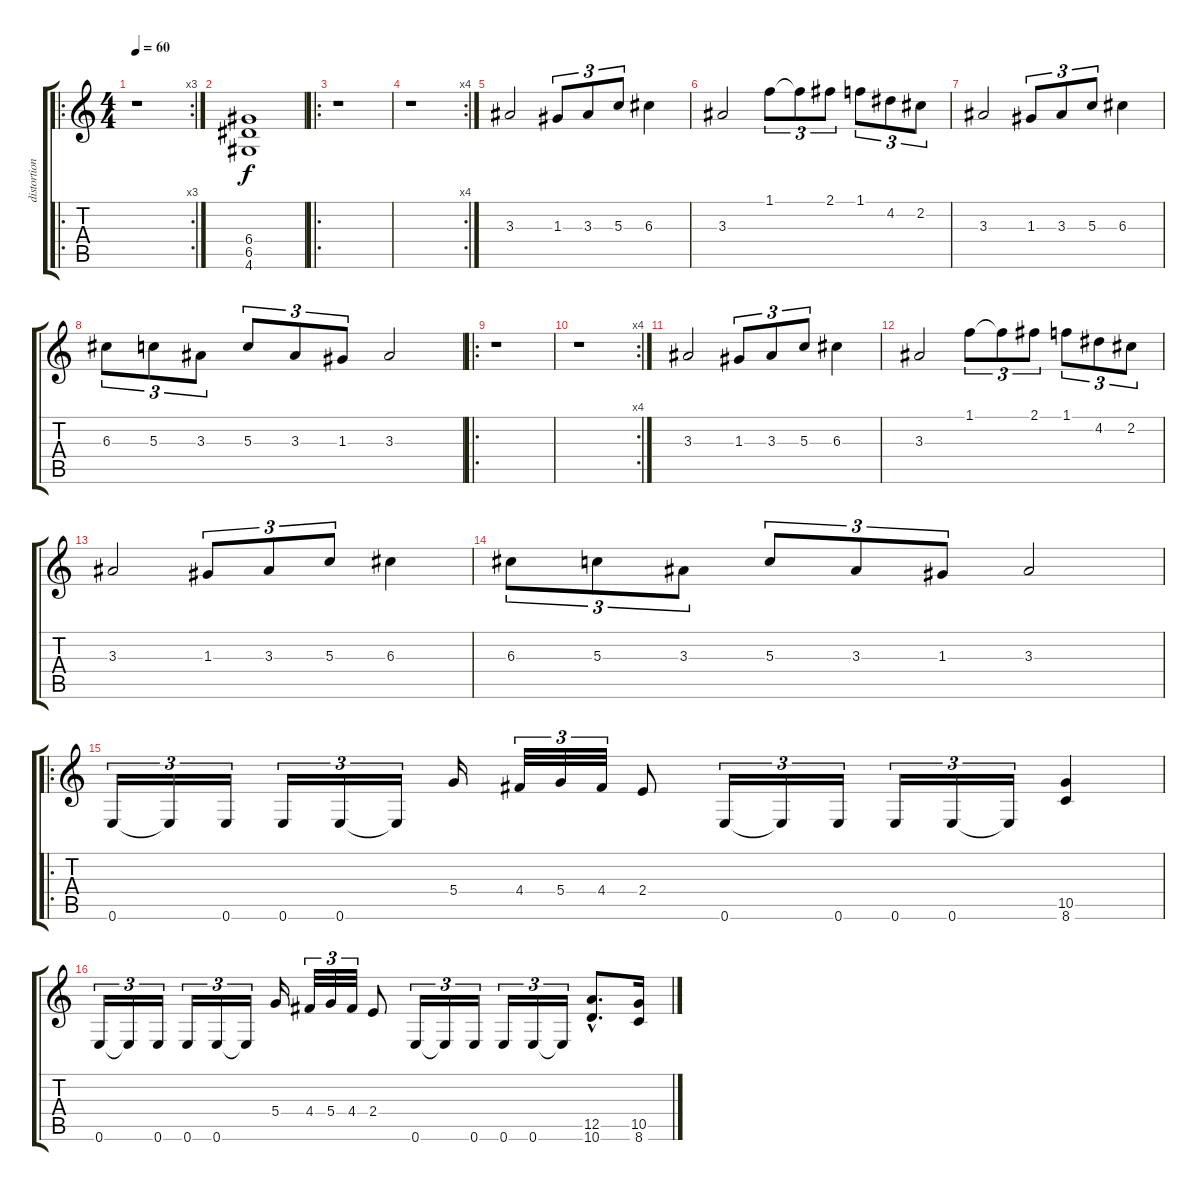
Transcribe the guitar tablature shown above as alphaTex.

\track ("distortion guitar" "distortion") {instrument distortionguitar}
\staff {score tabs}
\tuning (E4 B3 G3 D3 A2 E2) {hide}
\ro
\rc 3
\ts (4 4)
\tempo 60
\tempo 120
\tempo 60
\clef g2
\ks c
r.1{dy f instrument distortionguitar} |
(6.4 6.5 4.6).1 |
\ro
r.1 |
\rc 4
r.1 |
3.3.2 1.3.8{tu (3 2)} 3.3.8{tu (3 2)} 5.3.8{tu (3 2)} 6.3.4 |
3.3.2 1.1.8{tu (3 2)} 1.1{t}.8{tu (3 2)} 2.1.8{tu (3 2)} 1.1.8{tu (3 2)} 4.2.8{tu (3 2)} 2.2.8{tu (3 2)} |
3.3.2 1.3.8{tu (3 2)} 3.3.8{tu (3 2)} 5.3.8{tu (3 2)} 6.3.4 |
6.3.8{tu (3 2)} 5.3.8{tu (3 2)} 3.3.8{tu (3 2)} 5.3.8{tu (3 2)} 3.3.8{tu (3 2)} 1.3.8{tu (3 2)} 3.3.2 |
\ro
r.1 |
\rc 4
r.1 |
3.3.2 1.3.8{tu (3 2)} 3.3.8{tu (3 2)} 5.3.8{tu (3 2)} 6.3.4 |
3.3.2 1.1.8{tu (3 2)} 1.1{t}.8{tu (3 2)} 2.1.8{tu (3 2)} 1.1.8{tu (3 2)} 4.2.8{tu (3 2)} 2.2.8{tu (3 2)} |
3.3.2 1.3.8{tu (3 2)} 3.3.8{tu (3 2)} 5.3.8{tu (3 2)} 6.3.4 |
6.3.8{tu (3 2)} 5.3.8{tu (3 2)} 3.3.8{tu (3 2)} 5.3.8{tu (3 2)} 3.3.8{tu (3 2)} 1.3.8{tu (3 2)} 3.3.2 |
\ro
0.6.16{tu (3 2)} 0.6{t}.16{tu (3 2)} 0.6.16{tu (3 2)} 0.6.16{tu (3 2)} 0.6.16{tu (3 2)} 0.6{t}.16{tu (3 2)} 5.4.16 4.4.32{tu (3 2)} 5.4.32{tu (3 2)} 4.4.32{tu (3 2)} 2.4.8 0.6.16{tu (3 2)} 0.6{t}.16{tu (3 2)} 0.6.16{tu (3 2)} 0.6.16{tu (3 2)} 0.6.16{tu (3 2)} 0.6{t}.16{tu (3 2)} (10.5 8.6).4 |
0.6.16{tu (3 2)} 0.6{t}.16{tu (3 2)} 0.6.16{tu (3 2)} 0.6.16{tu (3 2)} 0.6.16{tu (3 2)} 0.6{t}.16{tu (3 2)} 5.4.16 4.4.32{tu (3 2)} 5.4.32{tu (3 2)} 4.4.32{tu (3 2)} 2.4.8 0.6.16{tu (3 2)} 0.6{t}.16{tu (3 2)} 0.6.16{tu (3 2)} 0.6.16{tu (3 2)} 0.6.16{tu (3 2)} 0.6{t}.16{tu (3 2)} (12.5{hac} 10.6{hac}).8{d} (10.5 8.6).16
